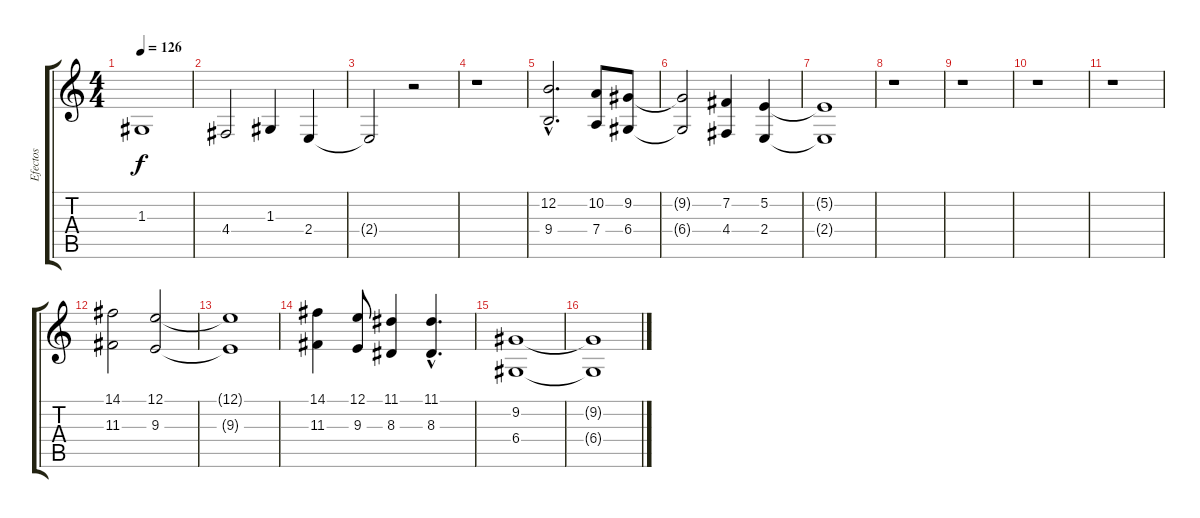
\track ("Efectos" "Efectos") {instrument pad8sweep}
\staff {score tabs}
\tuning (E4 B3 G3 D3 A2 E2) {hide}
\ts (4 4)
\tempo 126
\clef g2
\ks c
1.3{t}.1{dy f} |
4.4.2 1.3.4 2.4.4 |
2.4{t}.2 r.2 |
r.1 |
(12.2{hac} 9.4{hac}).2{d} (10.2 7.4).8 (9.2 6.4).8 |
(9.2{t} 6.4{t}).2 (7.2 4.4).4 (5.2 2.4).4 |
(5.2{t} 2.4{t}).1 |
r.1 |
r.1 |
r.1 |
r.1 |
(14.1 11.3).2 (12.1 9.3).2 |
(12.1{t} 9.3{t}).1 |
(14.1 11.3).4 (12.1 9.3).8 (11.1 8.3).4 (11.1{hac} 8.3{hac}).4{d} |
(9.2 6.4).1 |
(9.2{t} 6.4{t}).1
